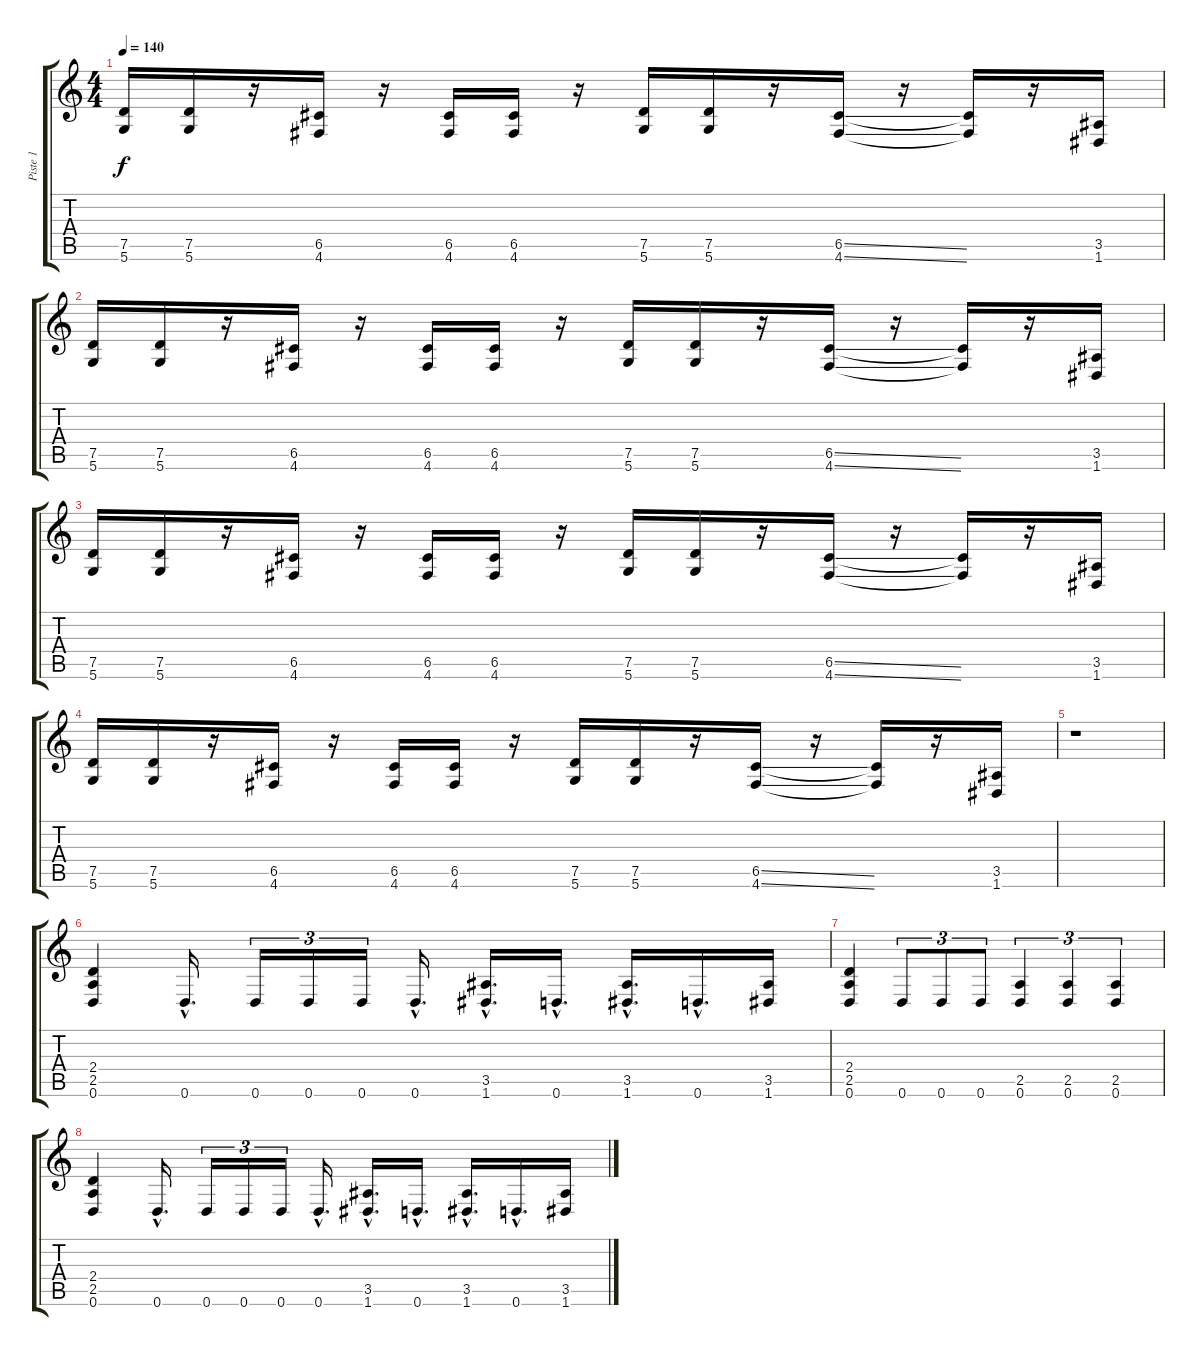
\track ("Piste 1" "Piste 1") {instrument distortionguitar}
\staff {score tabs}
\tuning (D4 A3 F3 C3 G2 D2) {hide}
\ts (4 4)
\tempo 140
\clef g2
\ks c
(7.5 5.6).16{dy f} (7.5 5.6).16 r.16 (6.5 4.6).16 r.16 (6.5 4.6).16 (6.5 4.6).16 r.16 (7.5 5.6).16 (7.5 5.6).16 r.16 (6.5{ss} 4.6{ss}).16 r.16 (6.5{t} 4.6{t}).16 r.16 (3.5 1.6).16 |
(7.5 5.6).16 (7.5 5.6).16 r.16 (6.5 4.6).16 r.16 (6.5 4.6).16 (6.5 4.6).16 r.16 (7.5 5.6).16 (7.5 5.6).16 r.16 (6.5{ss} 4.6{ss}).16 r.16 (6.5{t} 4.6{t}).16 r.16 (3.5 1.6).16 |
(7.5 5.6).16 (7.5 5.6).16 r.16 (6.5 4.6).16 r.16 (6.5 4.6).16 (6.5 4.6).16 r.16 (7.5 5.6).16 (7.5 5.6).16 r.16 (6.5{ss} 4.6{ss}).16 r.16 (6.5{t} 4.6{t}).16 r.16 (3.5 1.6).16 |
(7.5 5.6).16 (7.5 5.6).16 r.16 (6.5 4.6).16 r.16 (6.5 4.6).16 (6.5 4.6).16 r.16 (7.5 5.6).16 (7.5 5.6).16 r.16 (6.5{ss} 4.6{ss}).16 r.16 (6.5{t} 4.6{t}).16 r.16 (3.5 1.6).16 |
r.1 |
(2.4 2.5 0.6).4 0.6{hac}.16{d} 0.6.16{tu (3 2)} 0.6.16{tu (3 2)} 0.6.16{tu (3 2)} 0.6{hac}.16{d} (3.5{hac} 1.6{hac}).16{d} 0.6{hac}.16{d} (3.5{hac} 1.6{hac}).16{d} 0.6{hac}.16{d} (3.5 1.6).16 |
(2.4 2.5 0.6).4 0.6.8{tu (3 2)} 0.6.8{tu (3 2)} 0.6.8{tu (3 2)} (2.5 0.6).4{tu (3 2)} (2.5 0.6).4{tu (3 2)} (2.5 0.6).4{tu (3 2)} |
(2.4 2.5 0.6).4 0.6{hac}.16{d} 0.6.16{tu (3 2)} 0.6.16{tu (3 2)} 0.6.16{tu (3 2)} 0.6{hac}.16{d} (3.5{hac} 1.6{hac}).16{d} 0.6{hac}.16{d} (3.5{hac} 1.6{hac}).16{d} 0.6{hac}.16{d} (3.5 1.6).16
